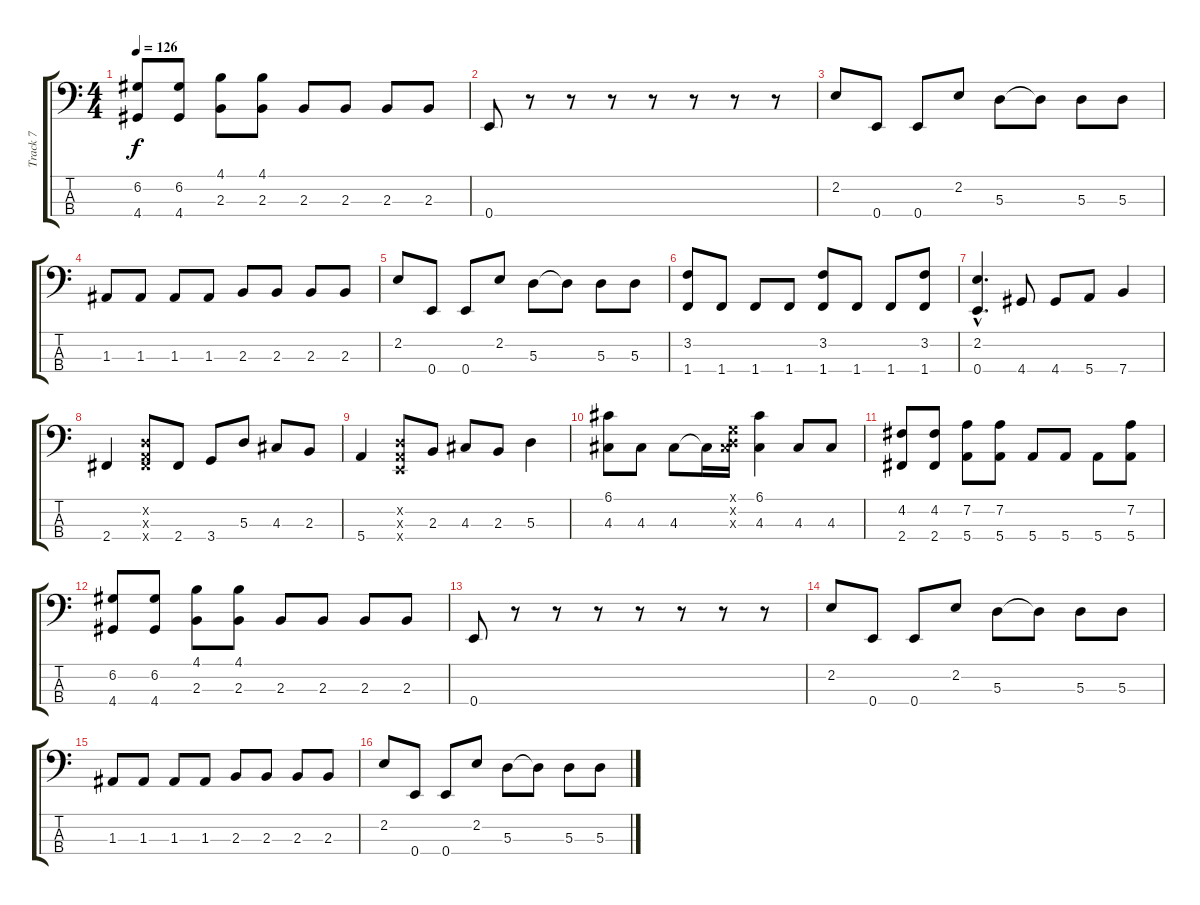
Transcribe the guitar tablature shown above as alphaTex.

\track ("Track 7" "Track 7") {instrument contrabass}
\staff {score tabs}
\tuning (G2 D2 A1 E1) {hide}
\ts (4 4)
\tempo 126
\clef f4
\ks c
(6.2 4.4).8{dy f} (6.2 4.4).8 (4.1 2.3).8 (4.1 2.3).8 2.3.8 2.3.8 2.3.8 2.3.8 |
0.4.8 r.8 r.8 r.8 r.8 r.8 r.8 r.8 |
2.2.8 0.4.8 0.4.8 2.2.8 5.3.8 5.3{t}.8 5.3.8 5.3.8 |
1.3.8 1.3.8 1.3.8 1.3.8 2.3.8 2.3.8 2.3.8 2.3.8 |
2.2.8 0.4.8 0.4.8 2.2.8 5.3.8 5.3{t}.8 5.3.8 5.3.8 |
(3.2 1.4).8 1.4.8 1.4.8 1.4.8 (3.2 1.4).8 1.4.8 1.4.8 (3.2 1.4).8 |
(2.2{hac} 0.4{hac}).4{d instrument electricbasspick} 4.4.8 4.4.8 5.4.8 7.4.4 |
2.4.4 (0.2{x} 0.3{x} 2.4{x}).8 2.4.8 3.4.8 5.3.8 4.3.8 2.3.8 |
5.4.4 (0.2{x} 0.3{x} 0.4{x}).8 2.3.8 4.3.8 2.3.8 5.3.4 |
(6.1 4.3).8 4.3.8 4.3.8 4.3{t}.16 (0.1{x} 0.2{x} 4.3{x}).16 (6.1 4.3).4 4.3.8 4.3.8 |
(4.2 2.4).8 (4.2 2.4).8 (7.2 5.4).8 (7.2 5.4).8 5.4.8 5.4.8 5.4.8 (7.2 5.4).8 |
(6.2 4.4).8 (6.2 4.4).8 (4.1 2.3).8 (4.1 2.3).8 2.3.8 2.3.8 2.3.8 2.3.8 |
0.4.8 r.8 r.8 r.8 r.8 r.8 r.8 r.8 |
2.2.8 0.4.8 0.4.8 2.2.8 5.3.8 5.3{t}.8 5.3.8 5.3.8 |
1.3.8 1.3.8 1.3.8 1.3.8 2.3.8 2.3.8 2.3.8 2.3.8 |
2.2.8 0.4.8 0.4.8 2.2.8 5.3.8 5.3{t}.8 5.3.8 5.3.8
